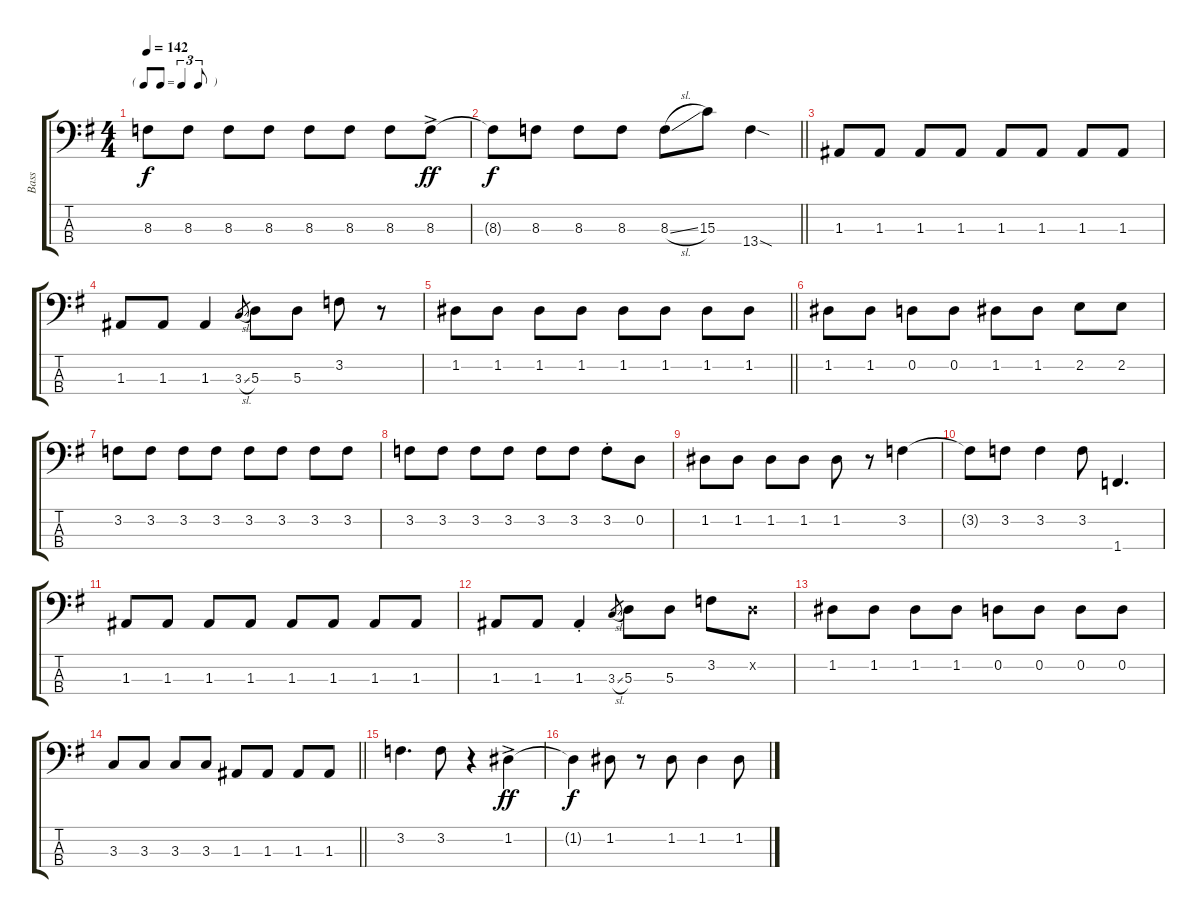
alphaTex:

\track ("Bass" "Bass") {instrument electricbassfinger}
\staff {score tabs}
\tuning (G2 D2 A1 E1) {hide}
\ts (4 4)
\tf triplet8th
\tempo 142
\clef f4
\ks g
8.3.8{dy f} 8.3.8 8.3.8 8.3.8 8.3.8 8.3.8 8.3.8 8.3{ac}.8{dy ff} |
\barLineRight lightlight
8.3{t}.8{dy f} 8.3.8 8.3.8 8.3.8 8.3{sl}.8 15.3.8 13.4{sod}.4 |
1.3.8 1.3.8 1.3.8 1.3.8 1.3.8 1.3.8 1.3.8 1.3.8 |
1.3.8 1.3.8 1.3.4 3.3{sl}.8{gr} 5.3.8 5.3.8 3.2.8 r.8 |
\barLineRight lightlight
1.2.8 1.2.8 1.2.8 1.2.8 1.2.8 1.2.8 1.2.8 1.2.8 |
1.2.8 1.2.8 0.2.8 0.2.8 1.2.8 1.2.8 2.2.8 2.2.8 |
3.2.8 3.2.8 3.2.8 3.2.8 3.2.8 3.2.8 3.2.8 3.2.8 |
3.2.8 3.2.8 3.2.8 3.2.8 3.2.8 3.2.8 3.2{st}.8 0.2.8 |
1.2.8 1.2.8 1.2.8 1.2.8 1.2.8 r.8 3.2.4 |
3.2{t}.8 3.2.8 3.2.4 3.2.8 1.4.4{d} |
1.3.8 1.3.8 1.3.8 1.3.8 1.3.8 1.3.8 1.3.8 1.3.8 |
1.3.8 1.3.8 1.3{st}.4 3.3{sl}.8{gr} 5.3.8 5.3.8 3.2.8 0.2{x}.8 |
1.2.8 1.2.8 1.2.8 1.2.8 0.2.8 0.2.8 0.2.8 0.2.8 |
\barLineRight lightlight
3.3.8 3.3.8 3.3.8 3.3.8 1.3.8 1.3.8 1.3.8 1.3.8 |
3.2.4{d} 3.2.8 r.4 1.2{ac}.4{dy ff} |
1.2{t}.4{dy f} 1.2.8 r.8 1.2.8 1.2.4 1.2.8
